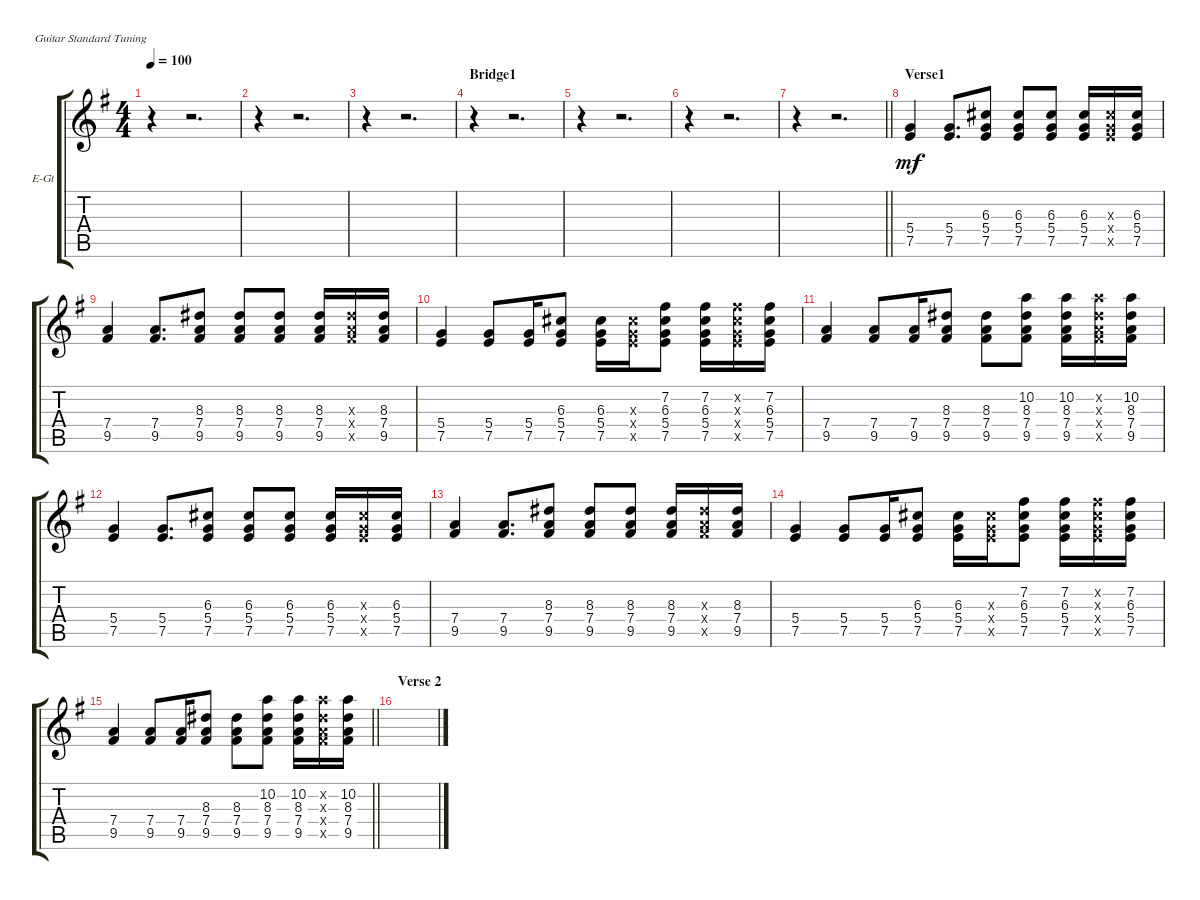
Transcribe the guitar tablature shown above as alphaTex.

\bracketExtendMode groupsimilarinstruments
\firstSystemTrackNameOrientation horizontal
\otherSystemsTrackNameOrientation horizontal
\track ("guitar clean (Anton Melichov)" "E-Gt") {instrument electricguitarclean}
\staff {score tabs}
\tuning (E4 B3 G3 D3 A2 E2)
\ts (4 4)
\tempo 100
\clef g2
\scale
0.333333
\ks eminor
r.4{dy mf} r.2{d} |
\scale
0.333333 r.4 r.2{d} |
\scale
0.333333 r.4 r.2{d} |
\section ("" "Bridge1")
\scale
0.333333 r.4 r.2{d} |
\scale
0.333333 r.4 r.2{d} |
\scale
0.333333 r.4 r.2{d} |
\scale
0.333333
\barLineRight lightlight
r.4 r.2{d} |
\section ("" "Verse1")
\scale
0.333333 (7.5 5.4).4 (5.4 7.5).8{d} (7.5 5.4 6.3).8 (6.3 5.4 7.5).8 (7.5 5.4 6.3).8 (7.5 5.4 6.3).16 (7.5{x} 5.4{x} 6.3{x}).16 (7.5 5.4 6.3).16 |
\scale
0.333333 (9.5 7.4).4 (7.4 9.5).8{d} (9.5 7.4 8.3).8 (8.3 7.4 9.5).8 (9.5 7.4 8.3).8 (9.5 7.4 8.3).16 (9.5{x} 7.4{x} 8.3{x}).16 (9.5 7.4 8.3).16 |
\scale
0.333333 (7.5 5.4).4 (5.4 7.5).8 (5.4 7.5).16 (7.5 5.4 6.3).8 (6.3 5.4 7.5).16 (6.3{x} 5.4{x} 7.5{x}).16 (7.5 5.4 6.3 7.2).8 (7.5 5.4 6.3 7.2).16 (7.5{x} 5.4{x} 6.3{x} 7.2{x}).16 (7.5 5.4 6.3 7.2).16 |
\scale
0.333333 (9.5 7.4).4 (7.4 9.5).8 (7.4 9.5).16 (9.5 7.4 8.3).8 (8.3 7.4 9.5).8 (9.5 7.4 8.3 10.2).8 (9.5 7.4 8.3 10.2).16 (9.5{x} 7.4{x} 8.3{x} 10.2{x}).16 (9.5 7.4 8.3 10.2).16 |
\scale
0.333333 (7.5 5.4).4 (5.4 7.5).8{d} (7.5 5.4 6.3).8 (6.3 5.4 7.5).8 (7.5 5.4 6.3).8 (7.5 5.4 6.3).16 (7.5{x} 5.4{x} 6.3{x}).16 (7.5 5.4 6.3).16 |
\scale
0.333333 (9.5 7.4).4 (7.4 9.5).8{d} (9.5 7.4 8.3).8 (8.3 7.4 9.5).8 (9.5 7.4 8.3).8 (9.5 7.4 8.3).16 (9.5{x} 7.4{x} 8.3{x}).16 (9.5 7.4 8.3).16 |
\scale
0.333333 (7.5 5.4).4 (5.4 7.5).8 (5.4 7.5).16 (7.5 5.4 6.3).8 (6.3 5.4 7.5).16 (6.3{x} 5.4{x} 7.5{x}).16 (7.5 5.4 6.3 7.2).8 (7.5 5.4 6.3 7.2).16 (7.5{x} 5.4{x} 6.3{x} 7.2{x}).16 (7.5 5.4 6.3 7.2).16 |
\scale
0.333333
\barLineRight lightlight
(9.5 7.4).4 (7.4 9.5).8 (7.4 9.5).16 (9.5 7.4 8.3).8 (8.3 7.4 9.5).8 (9.5 7.4 8.3 10.2).8 (9.5 7.4 8.3 10.2).16 (9.5{x} 7.4{x} 8.3{x} 10.2{x}).16 (9.5 7.4 8.3 10.2).16 |
\section ("" "Verse 2")
\scale
0.333333
